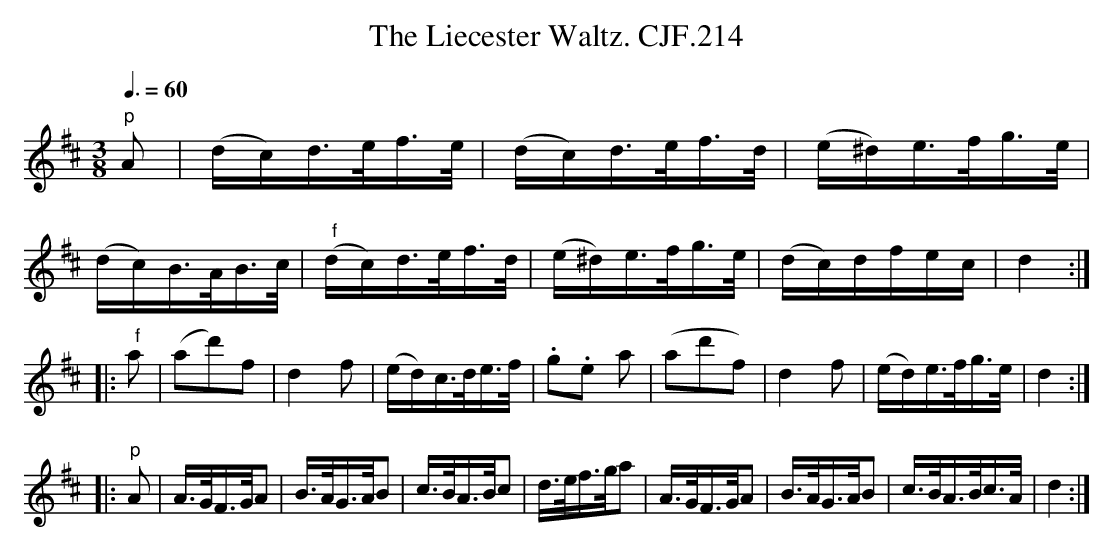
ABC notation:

X:1
T:Liecester Waltz. CJF.214, The
M:3/8
L:1/16
Q:3/8=60
K:D
"p"A2|(dc)d>ef>e|(dc)d>ef>d|(e^d)e>fg>e|(dc)B>AB>c|\
" f"(dc)d>ef>d|(e^d)e>fg>e|(dc)dfec|d4:|
|:" f"a2|(a2d'2)f2|d4f2|(ed)c>de>f|.g2.e2 a2|\
(a2d'2f2)|d4f2|(ed)e>fg>e|d4:|
|:"p"A2|A>GF>GA2|B>AG>AB2|c>BA>Bc2|d>ef>ga2|\
A>GF>GA2|B>AG>AB2|c>BA>Bc>A|d4:|
